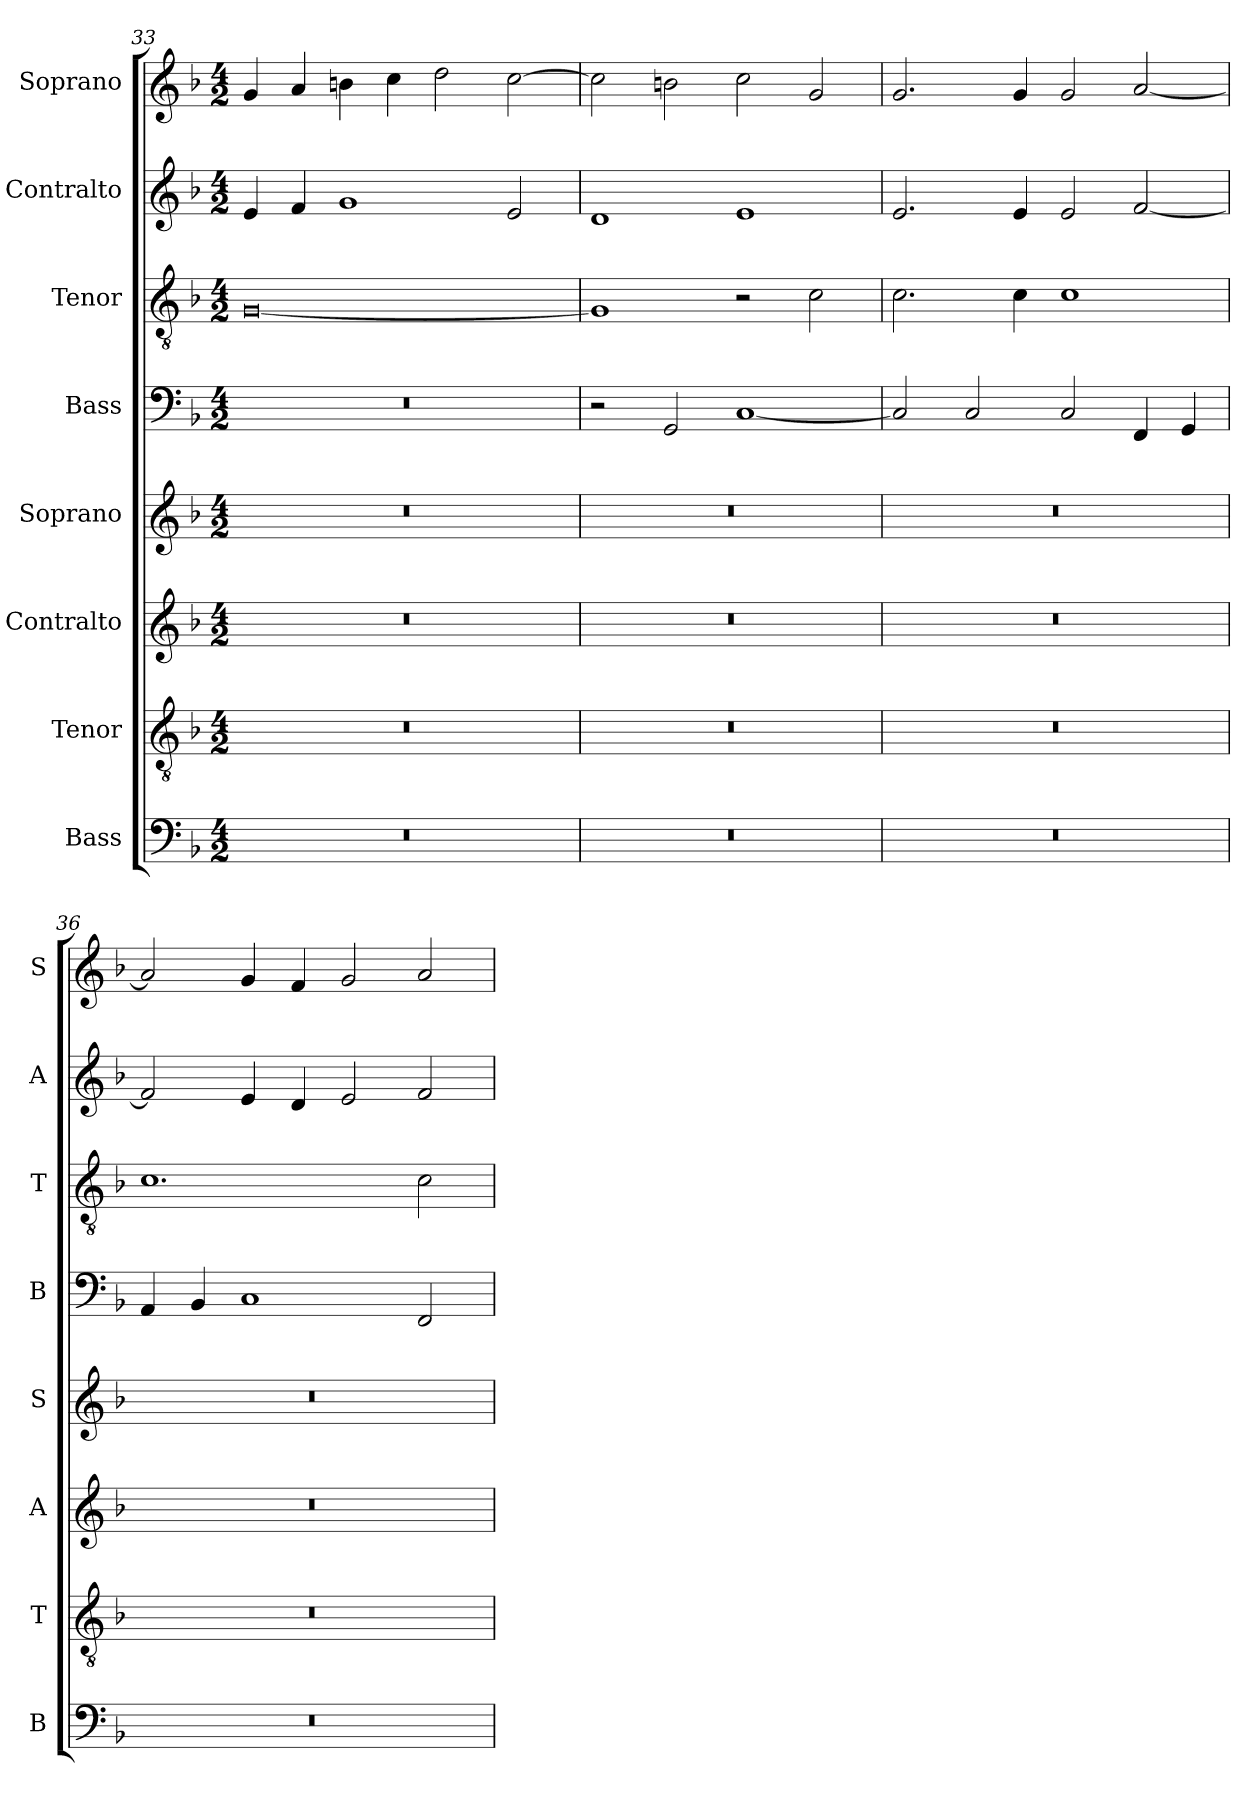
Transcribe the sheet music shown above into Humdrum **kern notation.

**kern	**kern	**kern	**kern	**kern	**kern	**kern	**kern
*part8	*part7	*part6	*part5	*part4	*part3	*part2	*part1
*staff8	*staff7	*staff6	*staff5	*staff4	*staff3	*staff2	*staff1
*I"Bass	*I"Tenor	*I"Contralto	*I"Soprano	*I"Bass	*I"Tenor	*I"Contralto	*I"Soprano
*I'B	*I'T	*I'A	*I'S	*I'B	*I'T	*I'A	*I'S
*clefF4	*clefGv2	*clefG2	*clefG2	*clefF4	*clefGv2	*clefG2	*clefG2
*k[b-]	*k[b-]	*k[b-]	*k[b-]	*k[b-]	*k[b-]	*k[b-]	*k[b-]
*F:ion	*F:ion	*F:ion	*F:ion	*F:ion	*F:ion	*F:ion	*F:ion
*M4/2	*M4/2	*M4/2	*M4/2	*M4/2	*M4/2	*M4/2	*M4/2
=33	=33	=33	=33	=33	=33	=33	=33
0r	0r	0r	0r	0r	[0G	4e	4g
.	.	.	.	.	.	4f	4a
.	.	.	.	.	.	1g	4bn
.	.	.	.	.	.	.	4cc
.	.	.	.	.	.	.	2dd
.	.	.	.	.	.	2e	[2cc
=34	=34	=34	=34	=34	=34	=34	=34
0r	0r	0r	0r	2r	1G]	1d	2cc]
.	.	.	.	2GG	.	.	2bn
.	.	.	.	[1C	2r	1e	2cc
.	.	.	.	.	2c	.	2g
=35	=35	=35	=35	=35	=35	=35	=35
0r	0r	0r	0r	2C]	2.c	2.e	2.g
.	.	.	.	2C	.	.	.
.	.	.	.	.	4c	4e	4g
.	.	.	.	2C	1c	2e	2g
.	.	.	.	4FF	.	[2f	[2a
.	.	.	.	4GG	.	.	.
=36	=36	=36	=36	=36	=36	=36	=36
0r	0r	0r	0r	4AA	1.c	2f]	2a]
.	.	.	.	4BB-	.	.	.
.	.	.	.	1C	.	4e	4g
.	.	.	.	.	.	4d	4f
.	.	.	.	.	.	2e	2g
.	.	.	.	2FF	2c	2f	2a
=	=	=	=	=	=	=	=
*-	*-	*-	*-	*-	*-	*-	*-
